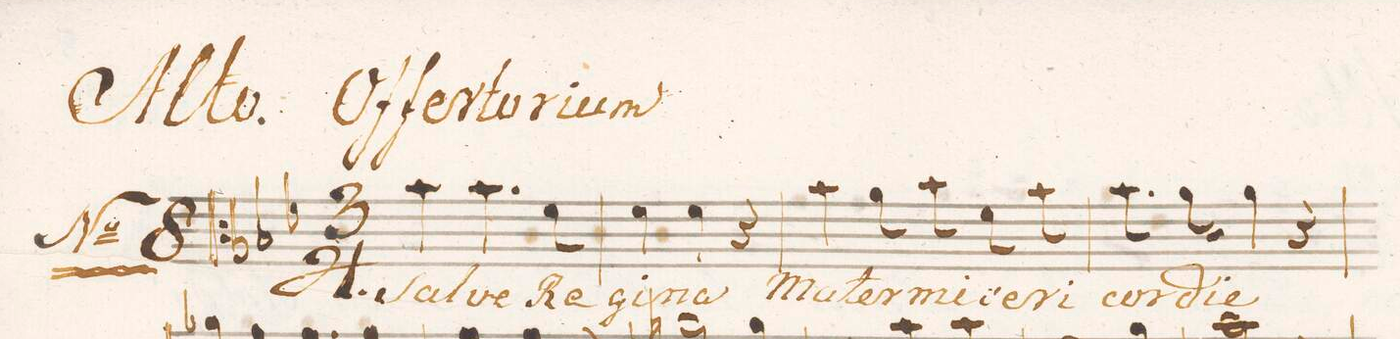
**kern	**text
*I"Alto.	*
*clefC3	*
*k[b-e-]	*
*M3/4	*
*2\right	*
4b-\	Sal-
4.b-\	-ve
8f\	Re-
=2	=2
4f\	-gi-
4f\	-na
4r	.
=3	=3
4b-\	Ma-
8a\	-ter
8b-\	mi-
8f\	-se-
8b-\	-ri-
=4	=4
8.b-\	-cor-
16a\	-di-
4a\	-e
4r	.
=5	=5
*-	*-
